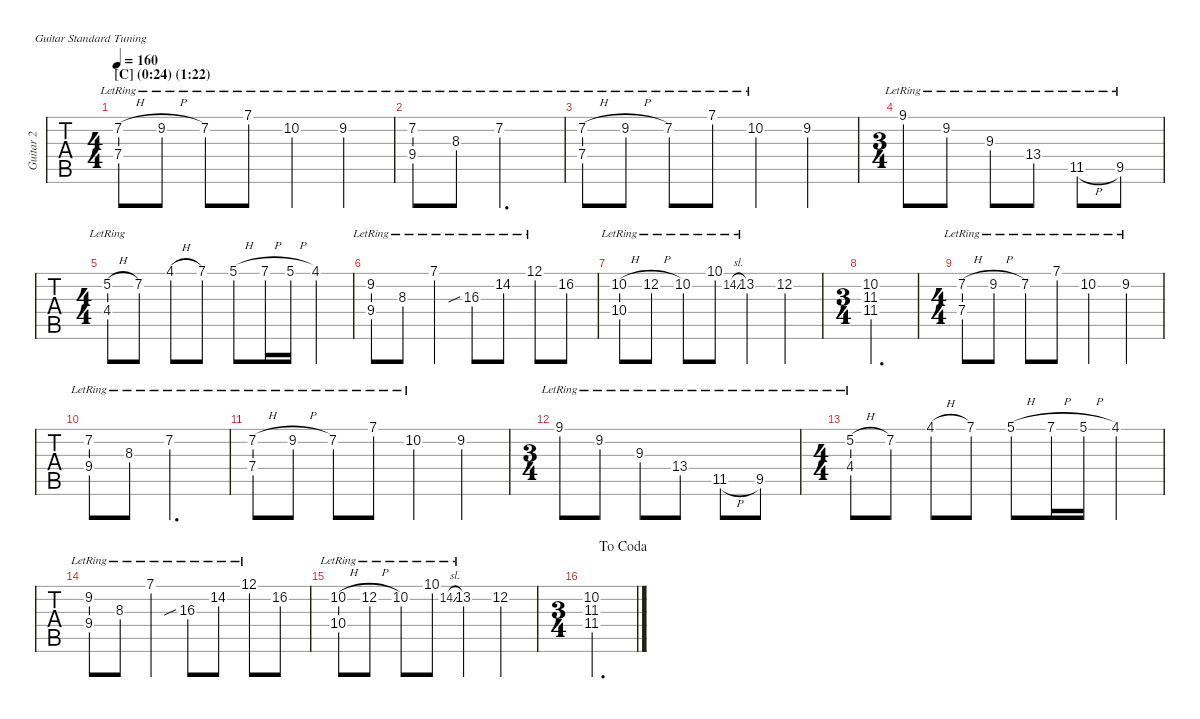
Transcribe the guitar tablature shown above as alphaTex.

\defaultSystemsLayout 4
\hideDynamics
\bracketExtendMode nobrackets
\multiTrackTrackNamePolicy allsystems
\firstSystemTrackNameMode fullname
\otherSystemsTrackNameMode fullname
\otherSystemsTrackNameOrientation horizontal
\track ("Guitar 2" "Guitar 2") {instrument overdrivenguitar}
\staff {tabs}
\tuning (E4 B3 G3 D3 A2 E2)
\ts (4 4)
\section ("C" "(0:24) (1:22)")
\scale
1.05674
\tempo 160
\accidentals auto
\clef g2
\ottava regular
\simile none
\ks c
(7.2{h acc #} 7.4{lr}).8{dy mf instrument overdrivenguitar} 9.2{h lr acc #}.8 7.2{lr acc #}.8 7.1{lr}.8 10.2{lr}.4 9.2{lr acc #}.4 |
\scale
0.981158 (7.2{lr acc #} 9.4{lr}).8 8.3{lr acc #}.8 7.2{lr acc #}.2{d} |
\scale
0.997156 (7.2{h acc #} 7.4{lr}).8 9.2{h lr acc #}.8 7.2{lr acc #}.8 7.1{lr}.8 10.2{lr}.4 9.2{acc #}.4 |
\ts (3 4)
\beaming (8 2 2 2)
\scale
0.964947 9.1{lr acc #}.8 9.2{lr acc #}.8 9.3{lr}.8 13.4{lr acc #}.8 11.5{h lr acc #}.8 9.5{lr acc #}.8 |
\ts (4 4)
\beaming (8 2 2 2 2)
\scale
1.05964 (5.2{h lr} 4.4{lr acc #}).8 7.2{acc #}.8 4.1{h acc #}.8 7.1.8 5.1{h}.8 7.1{h}.16 5.1{h}.16 4.1{st acc #}.4 |
\scale
0.976637 (9.2{lr acc #} 9.4{lr}).8 8.3{lr acc #}.8 7.1{lr}.4 16.3{sib lr}.8 14.2{lr acc #}.8 12.1{lr}.8 16.2{acc #}.8 |
\scale
0.992635 (10.2{h lr} 10.4{lr}).8 12.2{h lr}.8 10.2{lr}.8 10.1{lr}.8 14.2{sl lr acc #}.8{gr} 13.2{lr}.4 12.2{st}.4 |
\ts (3 4)
\beaming (8 2 2 2)
\scale
0.971091 (10.2 11.3{acc #} 11.4{acc #}).2{d} |
\ts (4 4)
\beaming (8 2 2 2 2)
\scale
1.05964 (7.2{h acc #} 7.4{lr}).8 9.2{h lr acc #}.8 7.2{lr acc #}.8 7.1{lr}.8 10.2{lr}.4 9.2{lr acc #}.4 |
\scale
0.976637 (7.2{lr acc #} 9.4{lr}).8 8.3{lr acc #}.8 7.2{lr acc #}.2{d} |
\scale
0.992635 (7.2{h acc #} 7.4{lr}).8 9.2{h lr acc #}.8 7.2{lr acc #}.8 7.1{lr}.8 10.2{lr}.4 9.2{acc #}.4 |
\ts (3 4)
\beaming (8 2 2 2)
\scale
0.971091 9.1{lr acc #}.8 9.2{lr acc #}.8 9.3{lr}.8 13.4{lr acc #}.8 11.5{h lr acc #}.8 9.5{lr acc #}.8 |
\ts (4 4)
\beaming (8 2 2 2 2)
\scale
1.06113 (5.2{h lr} 4.4{lr acc #}).8 7.2{acc #}.8 4.1{h acc #}.8 7.1.8 5.1{h}.8 7.1{h}.16 5.1{h}.16 4.1{st acc #}.4 |
\scale
0.967469 (9.2{lr acc #} 9.4{lr}).8 8.3{lr acc #}.8 7.1{lr}.4 16.3{sib lr}.8 14.2{lr acc #}.8 12.1{lr}.8 16.2{acc #}.8 |
\scale
1.01013 (10.2{h lr} 10.4{lr}).8 12.2{h lr}.8 10.2{lr}.8 10.1{lr}.8 14.2{sl lr acc #}.8{gr} 13.2{lr}.4 12.2{st}.4 |
\ts (3 4)
\beaming (8 2 2 2)
\scale
0.961268
\jump dacoda
(10.2 11.3{acc #} 11.4{acc #}).2{d}
